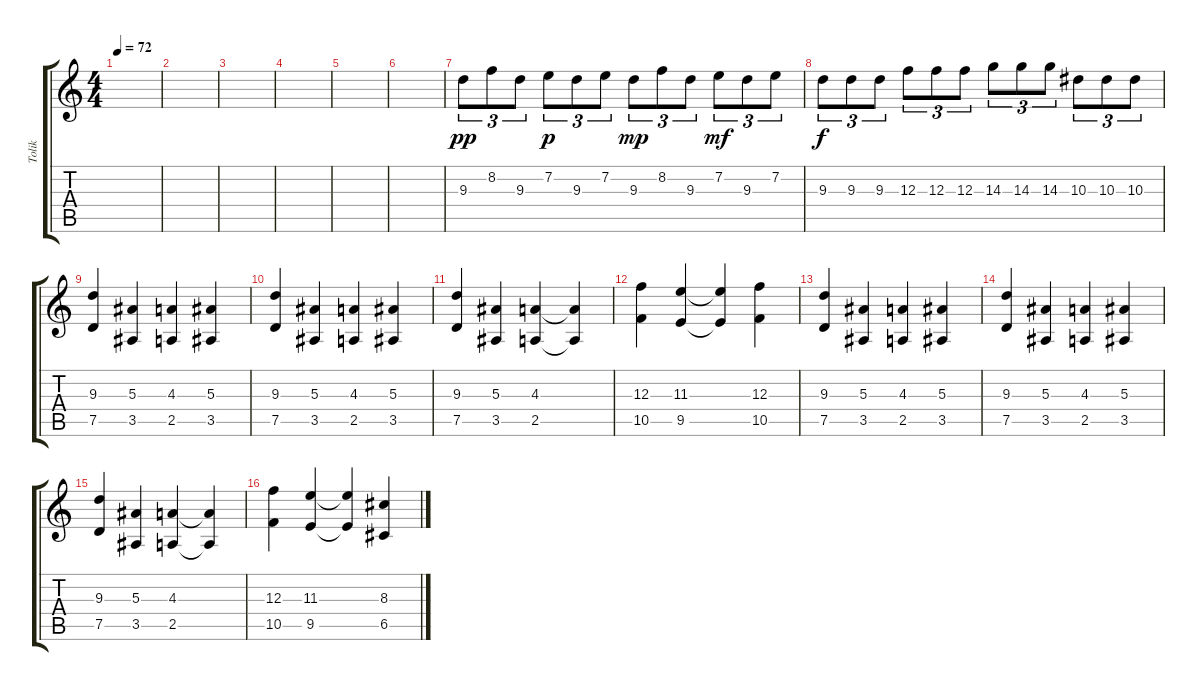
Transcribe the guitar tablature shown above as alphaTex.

\track ("Tolik" "Tolik") {instrument distortionguitar}
\staff {score tabs}
\tuning (D4 A3 F3 C3 G2 C2) {hide}
\ts (4 4)
\tempo 72
\clef g2
\ks c
|
|
|
|
|
|
9.3.8{tu (3 2) dy pp} 8.2.8{tu (3 2)} 9.3.8{tu (3 2)} 7.2.8{tu (3 2) dy p} 9.3.8{tu (3 2)} 7.2.8{tu (3 2)} 9.3.8{tu (3 2) dy mp} 8.2.8{tu (3 2)} 9.3.8{tu (3 2)} 7.2.8{tu (3 2) dy mf} 9.3.8{tu (3 2)} 7.2.8{tu (3 2)} |
9.3.8{tu (3 2) dy f} 9.3.8{tu (3 2)} 9.3.8{tu (3 2)} 12.3.8{tu (3 2)} 12.3.8{tu (3 2)} 12.3.8{tu (3 2)} 14.3.8{tu (3 2)} 14.3.8{tu (3 2)} 14.3.8{tu (3 2)} 10.3.8{tu (3 2)} 10.3.8{tu (3 2)} 10.3.8{tu (3 2)} |
(9.3 7.5).4 (5.3 3.5).4 (4.3 2.5).4 (5.3 3.5).4 |
(9.3 7.5).4 (5.3 3.5).4 (4.3 2.5).4 (5.3 3.5).4 |
(9.3 7.5).4 (5.3 3.5).4 (4.3 2.5).4 (4.3{t} 2.5{t}).4 |
(12.3 10.5).4 (11.3 9.5).4 (11.3{t} 9.5{t}).4 (12.3 10.5).4 |
(9.3 7.5).4 (5.3 3.5).4 (4.3 2.5).4 (5.3 3.5).4 |
(9.3 7.5).4 (5.3 3.5).4 (4.3 2.5).4 (5.3 3.5).4 |
(9.3 7.5).4 (5.3 3.5).4 (4.3 2.5).4 (4.3{t} 2.5{t}).4 |
(12.3 10.5).4 (11.3 9.5).4 (11.3{t} 9.5{t}).4 (8.3 6.5).4
